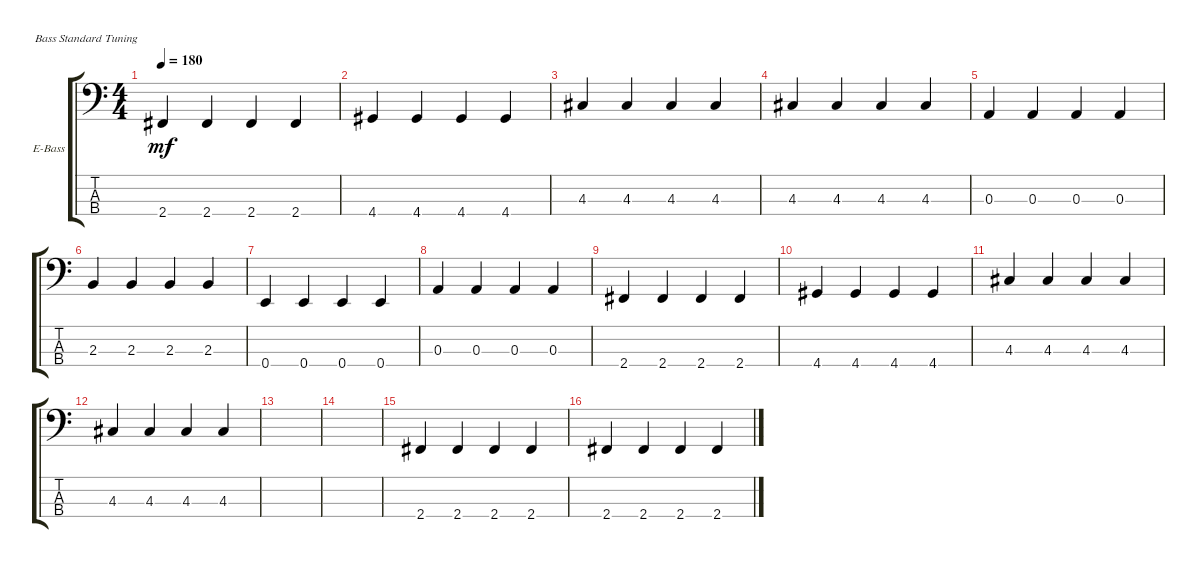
\defaultSystemsLayout 4
\bracketExtendMode groupsimilarinstruments
\firstSystemTrackNameOrientation horizontal
\otherSystemsTrackNameOrientation horizontal
\track ("Electric Bass" "E-Bass") {instrument electricbassfinger}
\staff {score tabs}
\tuning (G2 D2 A1 E1)
\ts (4 4)
\tempo 180
\clef f4
\scale
0.333333
\ks c
2.4.4{dy mf} 2.4.4 2.4.4 2.4.4 |
\scale
0.333333 4.4.4 4.4.4 4.4.4 4.4.4 |
\scale
0.333333 4.3.4 4.3.4 4.3.4 4.3.4 |
\scale
0.333333 4.3.4 4.3.4 4.3.4 4.3.4 |
\scale
0.333333 0.3.4 0.3.4 0.3.4 0.3.4 |
\scale
0.333333 2.3.4 2.3.4 2.3.4 2.3.4 |
\scale
0.333333 0.4.4 0.4.4 0.4.4 0.4.4 |
\scale
0.333333 0.3.4 0.3.4 0.3.4 0.3.4 |
\scale
0.333333 2.4.4 2.4.4 2.4.4 2.4.4 |
\scale
0.333333 4.4.4 4.4.4 4.4.4 4.4.4 |
\scale
0.333333 4.3.4 4.3.4 4.3.4 4.3.4 |
\scale
0.333333 4.3.4 4.3.4 4.3.4 4.3.4 |
\scale
0.333333 |
\scale
0.333333 |
\scale
0.333333 2.4.4 2.4.4 2.4.4 2.4.4 |
\scale
0.333333 2.4.4 2.4.4 2.4.4 2.4.4
